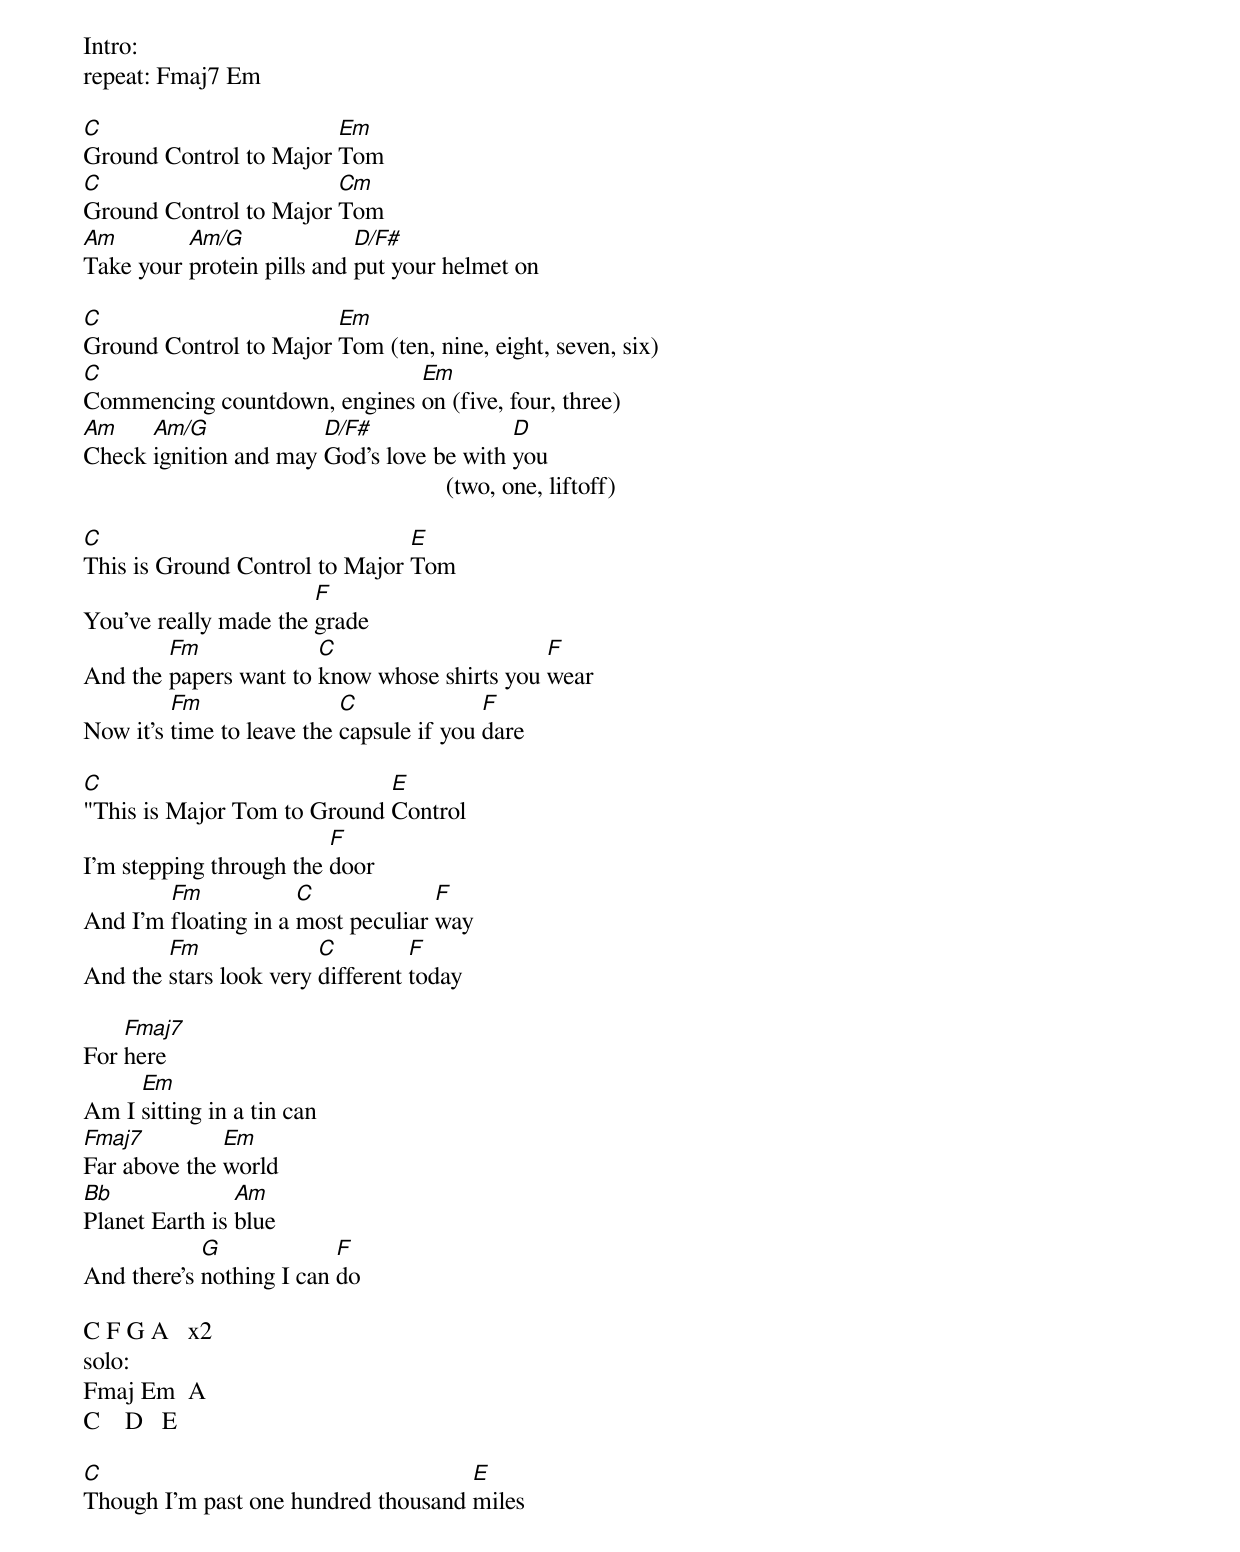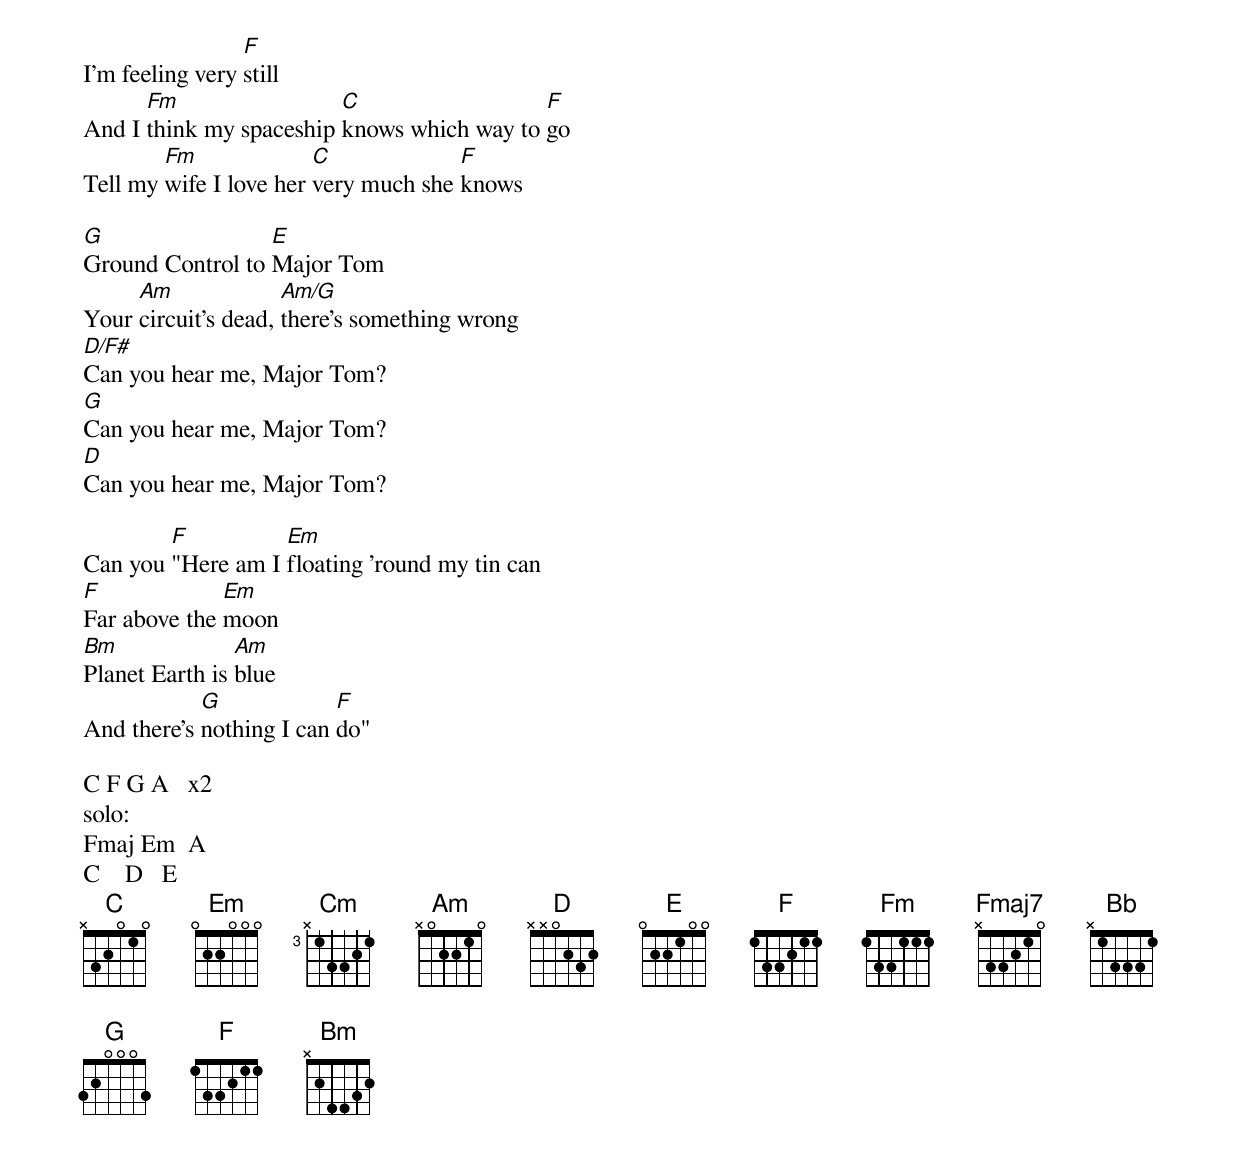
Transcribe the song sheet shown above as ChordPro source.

Intro:
repeat: Fmaj7 Em

[C]Ground Control to Major [Em]Tom
[C]Ground Control to Major [Cm]Tom
[Am]Take your [Am/G]protein pills and [D/F#]put your helmet on

[C]Ground Control to Major [Em]Tom (ten, nine, eight, seven, six)
[C]Commencing countdown, engines [Em]on (five, four, three)
[Am]Check [Am/G]ignition and may [D/F#]God's love be with [D]you
                                                          (two, one, liftoff)

[C]This is Ground Control to Major [E]Tom
You've really made the [F]grade
And the [Fm]papers want to [C]know whose shirts you [F]wear
Now it's [Fm]time to leave the [C]capsule if you [F]dare

[C]"This is Major Tom to Ground [E]Control
I'm stepping through the [F]door
And I'm [Fm]floating in a [C]most peculiar [F]way
And the [Fm]stars look very [C]different [F]today

For [Fmaj7]here
Am I [Em]sitting in a tin can
[Fmaj7]Far above the [Em]world
[Bb]Planet Earth is [Am]blue
And there's [G]nothing I can [F]do

C F G A   x2
solo:
Fmaj Em  A
C    D   E

[C]Though I'm past one hundred thousand [E]miles
I'm feeling very [F]still
And I [Fm]think my spaceship [C]knows which way to [F]go
Tell my [Fm]wife I love her [C]very much she [F]knows

[G]Ground Control to [E]Major Tom
Your [Am]circuit's dead, [Am/G]there's something wrong
[D/F#]Can you hear me, Major Tom?
[G]Can you hear me, Major Tom?
[D]Can you hear me, Major Tom?

Can you [Fmaj]"Here am I [Em]floating 'round my tin can
[Fmaj]Far above the [Em]moon
[Bm]Planet Earth is [Am]blue
And there's [G]nothing I can [F]do"

C F G A   x2
solo:
Fmaj Em  A
C    D   E
